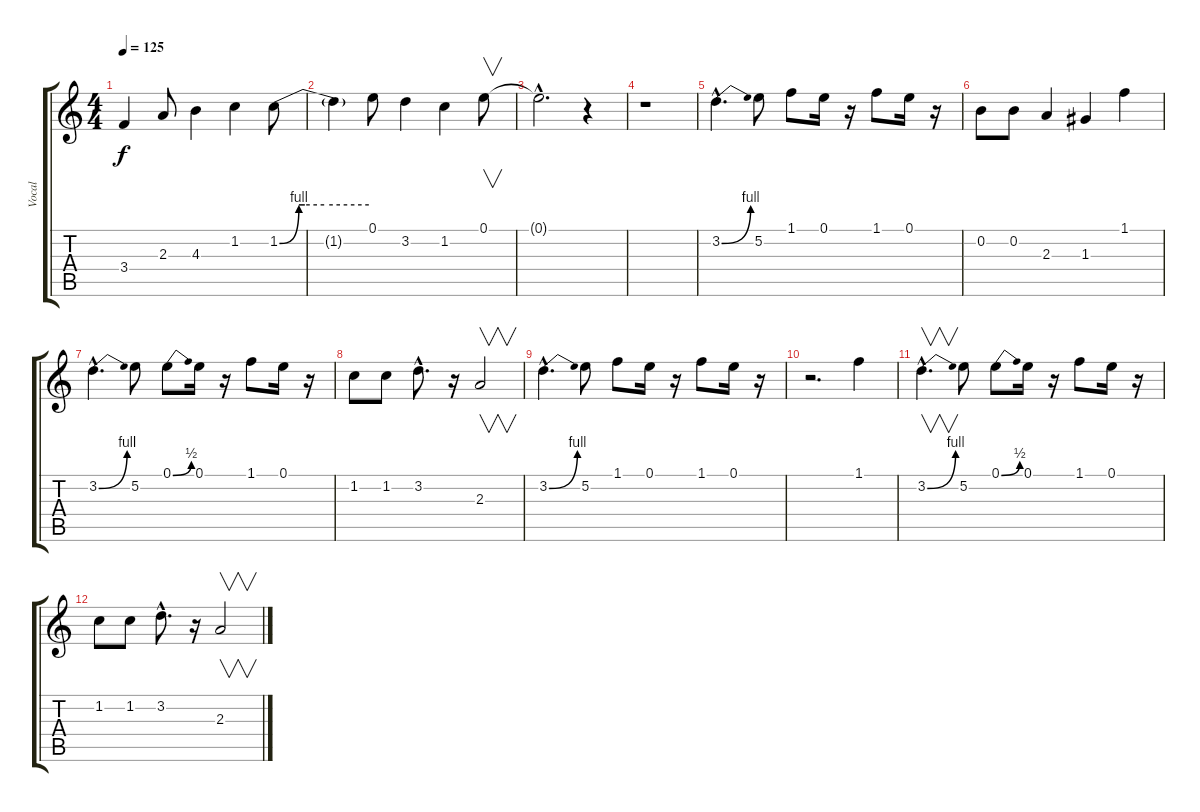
\track ("Vocal" "Vocal") {instrument overdrivenguitar}
\staff {score tabs}
\tuning (E4 B3 G3 D3 A2 E2) {hide}
\ts (4 4)
\tempo 125
\clef g2
\ks c
3.4.4{dy f} 2.3.8 4.3.4 1.2.4 1.2{be (custom 0 0 13 4 17 4 30 4 60 4)}.8 |
1.2{t}.4 0.1.8 3.2.4 1.2.4 0.1.8{v} |
0.1{hac t}.2{d} r.4 |
r.1 |
3.2{be (bend 0 0 60 4) hac}.4{d} 5.2.8 1.1.8 0.1.16 r.16 1.1.8 0.1.16 r.16 |
0.2.8 0.2.8 2.3.4 1.3.4 1.1.4 |
3.2{be (bend 0 0 60 4) hac}.4{d} 5.2.8 0.1{be (bend 0 0 60 2)}.8 0.1.16 r.16 1.1.8 0.1.16 r.16 |
1.2.8 1.2.8 3.2{hac}.8{d} r.16 2.3.2{v} |
3.2{be (bend 0 0 60 4) hac}.4{d} 5.2.8 1.1.8 0.1.16 r.16 1.1.8 0.1.16 r.16 |
r.2{d} 1.1.4 |
3.2{be (bend 0 0 60 4) hac}.4{v d} 5.2.8 0.1{be (bend 0 0 60 2)}.8 0.1.16 r.16 1.1.8 0.1.16 r.16 |
1.2.8 1.2.8 3.2{hac}.8{d} r.16 2.3.2{v}
